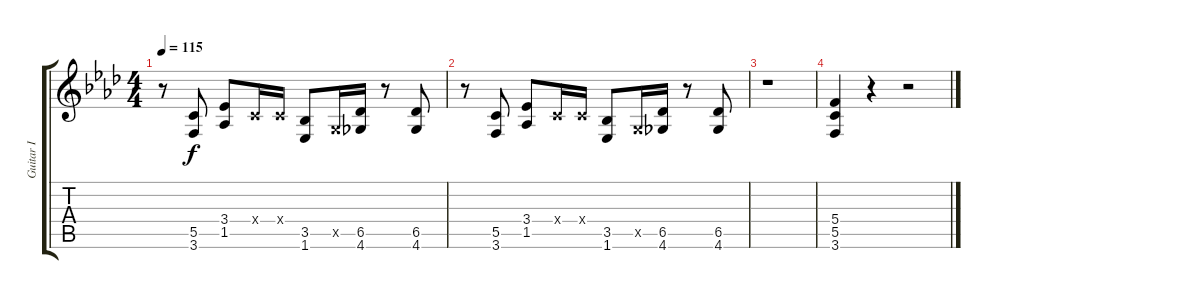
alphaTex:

\track ("Guitar I" "Guitar I") {instrument acousticguitarsteel}
\staff {score tabs}
\tuning (D4 A3 F3 C3 G2 D2) {hide}
\ts (4 4)
\tempo 115
\clef g2
\ks ab
r.8{dy f} (5.5 3.6).8 (3.4 1.5).8 0.4{x}.16 0.4{x}.16 (3.5 1.6).8 0.5{x}.16 (6.5 4.6).16 r.8 (6.5 4.6).8 |
r.8 (5.5 3.6).8 (3.4 1.5).8 0.4{x}.16 0.4{x}.16 (3.5 1.6).8 0.5{x}.16 (6.5 4.6).16 r.8 (6.5 4.6).8 |
r.1 |
(5.4 5.5 3.6).4 r.4 r.2
